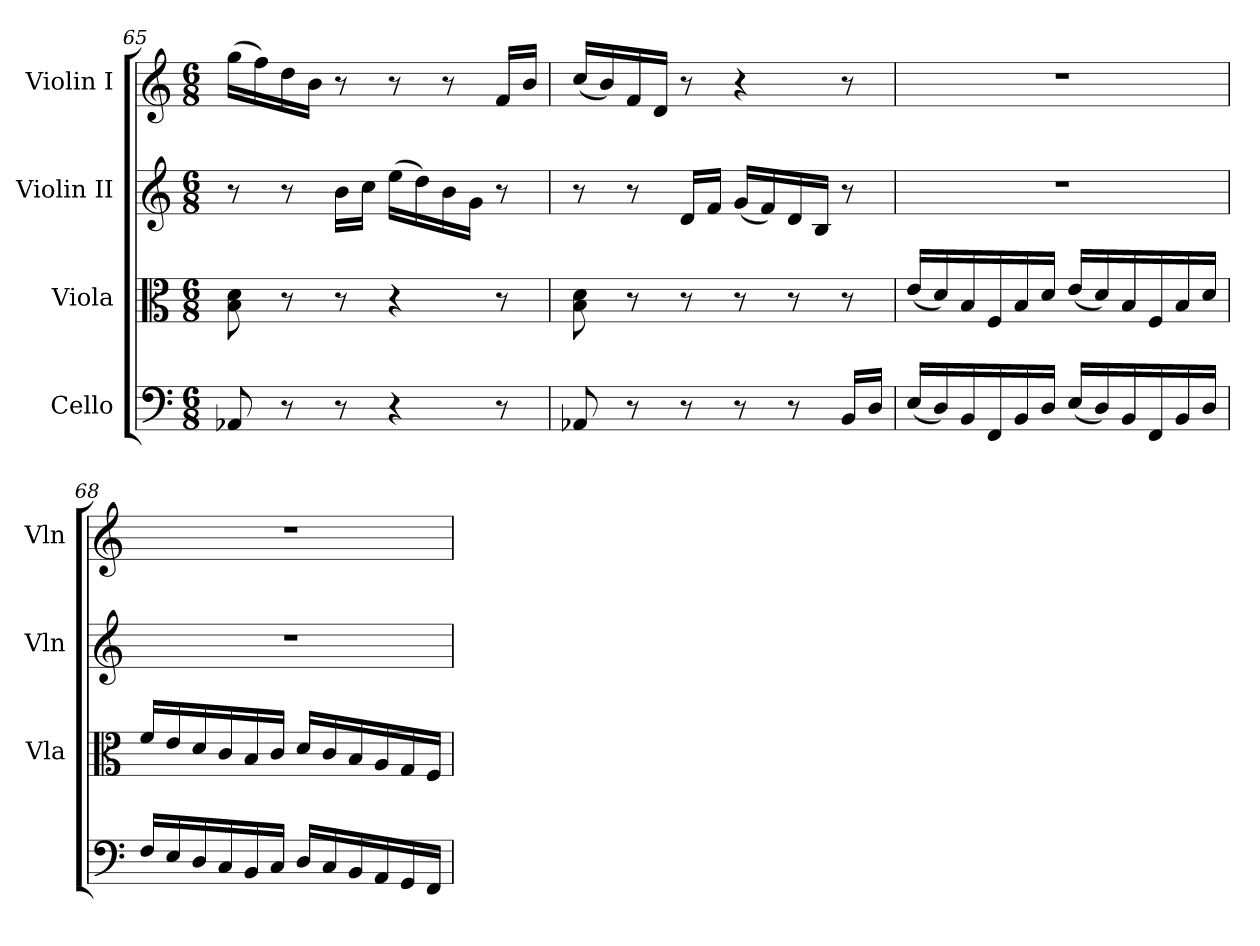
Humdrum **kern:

**kern	**kern	**kern	**kern
*part4	*part3	*part2	*part1
*staff4	*staff3	*staff2	*staff1
*I"Cello	*I"Viola	*I"Violin II	*I"Violin I
*	*I'Vla	*I'Vln	*I'Vln
!!LO:LB:g=z
*clefF4	*clefC3	*clefG2	*clefG2
*k[]	*k[]	*k[]	*k[]
*M6/8	*M6/8	*M6/8	*M6/8
=65	=65	=65	=65
8AA-X/	8B\ 8d\	8r	(>16gg\LL
.	.	.	16ff\)
8r	8r	8r	16dd\
.	.	.	16b\JJ
8r	8r	16b\LL	8r
.	.	16cc\JJ	.
4r	4r	(>16ee\LL	8r
.	.	16dd\)	.
.	.	16b\	8r
.	.	16g\JJ	.
8r	8r	8r	16f/LL
.	.	.	16b/JJ
=66	=66	=66	=66
8AA-X/	8B\ 8d\	8r	(<16cc/LL
.	.	.	16b/)
8r	8r	8r	16f/
.	.	.	16d/JJ
8r	8r	16d/LL	8r
.	.	16f/JJ	.
8r	8r	(<16g/LL	4r
.	.	16f/)	.
8r	8r	16d/	.
.	.	16B/JJ	.
16BB/LL	8r	8r	8r
16D/JJ	.	.	.
=67	=67	=67	=67
(<16E/LL	(<16e/LL	2.r	2.r
16D/)	16d/)	.	.
16BB/	16B/	.	.
16FF/	16F/	.	.
16BB/	16B/	.	.
16D/JJ	16d/JJ	.	.
(<16E/LL	(<16e/LL	.	.
16D/)	16d/)	.	.
16BB/	16B/	.	.
16FF/	16F/	.	.
16BB/	16B/	.	.
16D/JJ	16d/JJ	.	.
=68	=68	=68	=68
16F/LL	16f/LL	2.r	2.r
16E/	16e/	.	.
16D/	16d/	.	.
16C/	16c/	.	.
16BB/	16B/	.	.
16C/JJ	16c/JJ	.	.
16D/LL	16d/LL	.	.
16C/	16c/	.	.
16BB/	16B/	.	.
16AA/	16A/	.	.
16GG/	16G/	.	.
16FF/JJ	16F/JJ	.	.
=	=	=	=
*-	*-	*-	*-
